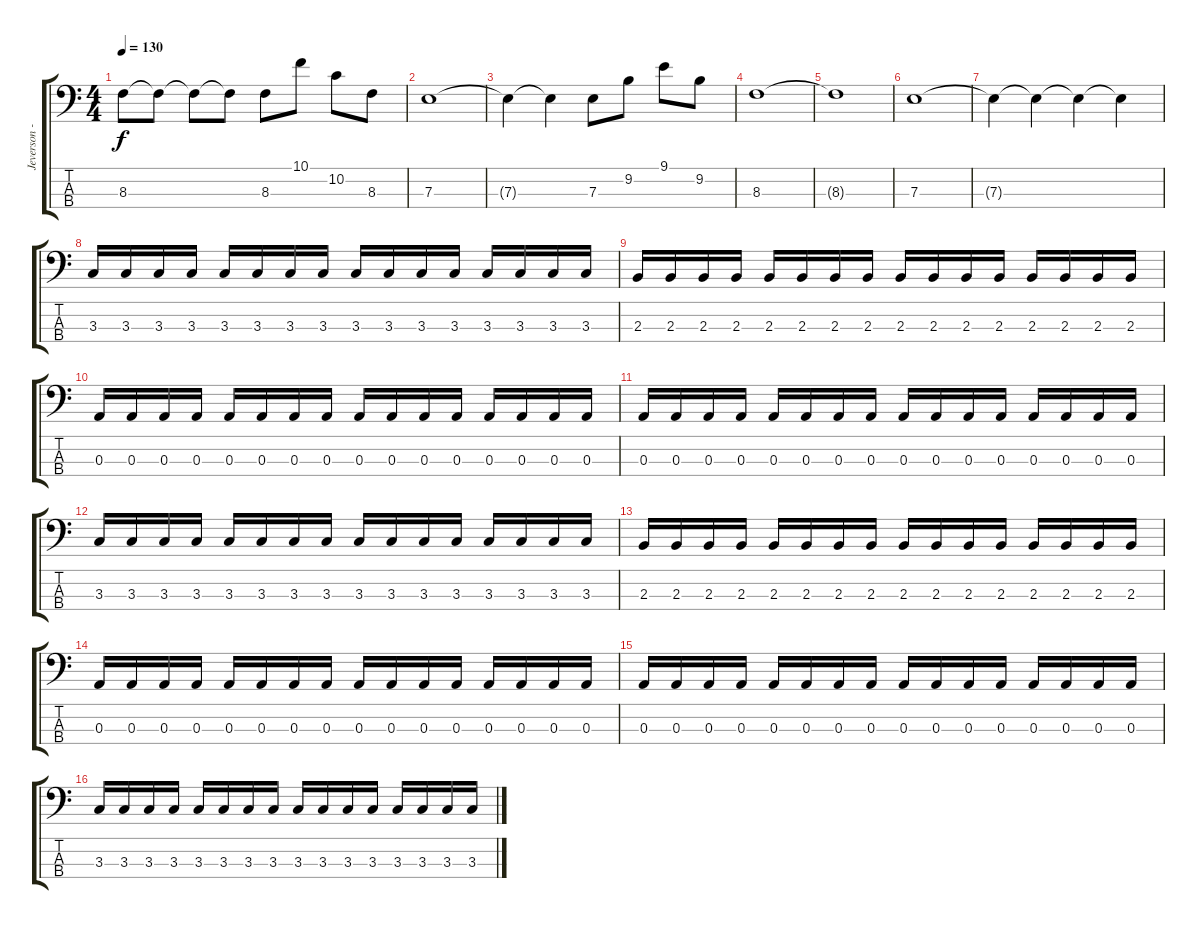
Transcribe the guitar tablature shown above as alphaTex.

\track ("Jeverson --Bass" "Jeverson -") {instrument electricbassfinger}
\staff {score tabs}
\tuning (G2 D2 A1 E1) {hide}
\ts (4 4)
\tempo 130
\clef f4
\ks c
8.3{t}.8{dy f} 8.3{t}.8 8.3{t}.8 8.3{t}.8 8.3.8 10.1.8 10.2.8 8.3.8 |
7.3.1 |
7.3{t}.4 7.3{t}.4 7.3.8 9.2.8 9.1.8 9.2.8 |
8.3.1 |
8.3{t}.1 |
7.3.1 |
7.3{t}.4 7.3{t}.4 7.3{t}.4 7.3{t}.4 |
3.3.16 3.3.16 3.3.16 3.3.16 3.3.16 3.3.16 3.3.16 3.3.16 3.3.16 3.3.16 3.3.16 3.3.16 3.3.16 3.3.16 3.3.16 3.3.16 |
2.3.16 2.3.16 2.3.16 2.3.16 2.3.16 2.3.16 2.3.16 2.3.16 2.3.16 2.3.16 2.3.16 2.3.16 2.3.16 2.3.16 2.3.16 2.3.16 |
0.3.16 0.3.16 0.3.16 0.3.16 0.3.16 0.3.16 0.3.16 0.3.16 0.3.16 0.3.16 0.3.16 0.3.16 0.3.16 0.3.16 0.3.16 0.3.16 |
0.3.16 0.3.16 0.3.16 0.3.16 0.3.16 0.3.16 0.3.16 0.3.16 0.3.16 0.3.16 0.3.16 0.3.16 0.3.16 0.3.16 0.3.16 0.3.16 |
3.3.16 3.3.16 3.3.16 3.3.16 3.3.16 3.3.16 3.3.16 3.3.16 3.3.16 3.3.16 3.3.16 3.3.16 3.3.16 3.3.16 3.3.16 3.3.16 |
2.3.16 2.3.16 2.3.16 2.3.16 2.3.16 2.3.16 2.3.16 2.3.16 2.3.16 2.3.16 2.3.16 2.3.16 2.3.16 2.3.16 2.3.16 2.3.16 |
0.3.16 0.3.16 0.3.16 0.3.16 0.3.16 0.3.16 0.3.16 0.3.16 0.3.16 0.3.16 0.3.16 0.3.16 0.3.16 0.3.16 0.3.16 0.3.16 |
0.3.16 0.3.16 0.3.16 0.3.16 0.3.16 0.3.16 0.3.16 0.3.16 0.3.16 0.3.16 0.3.16 0.3.16 0.3.16 0.3.16 0.3.16 0.3.16 |
3.3.16 3.3.16 3.3.16 3.3.16 3.3.16 3.3.16 3.3.16 3.3.16 3.3.16 3.3.16 3.3.16 3.3.16 3.3.16 3.3.16 3.3.16 3.3.16
